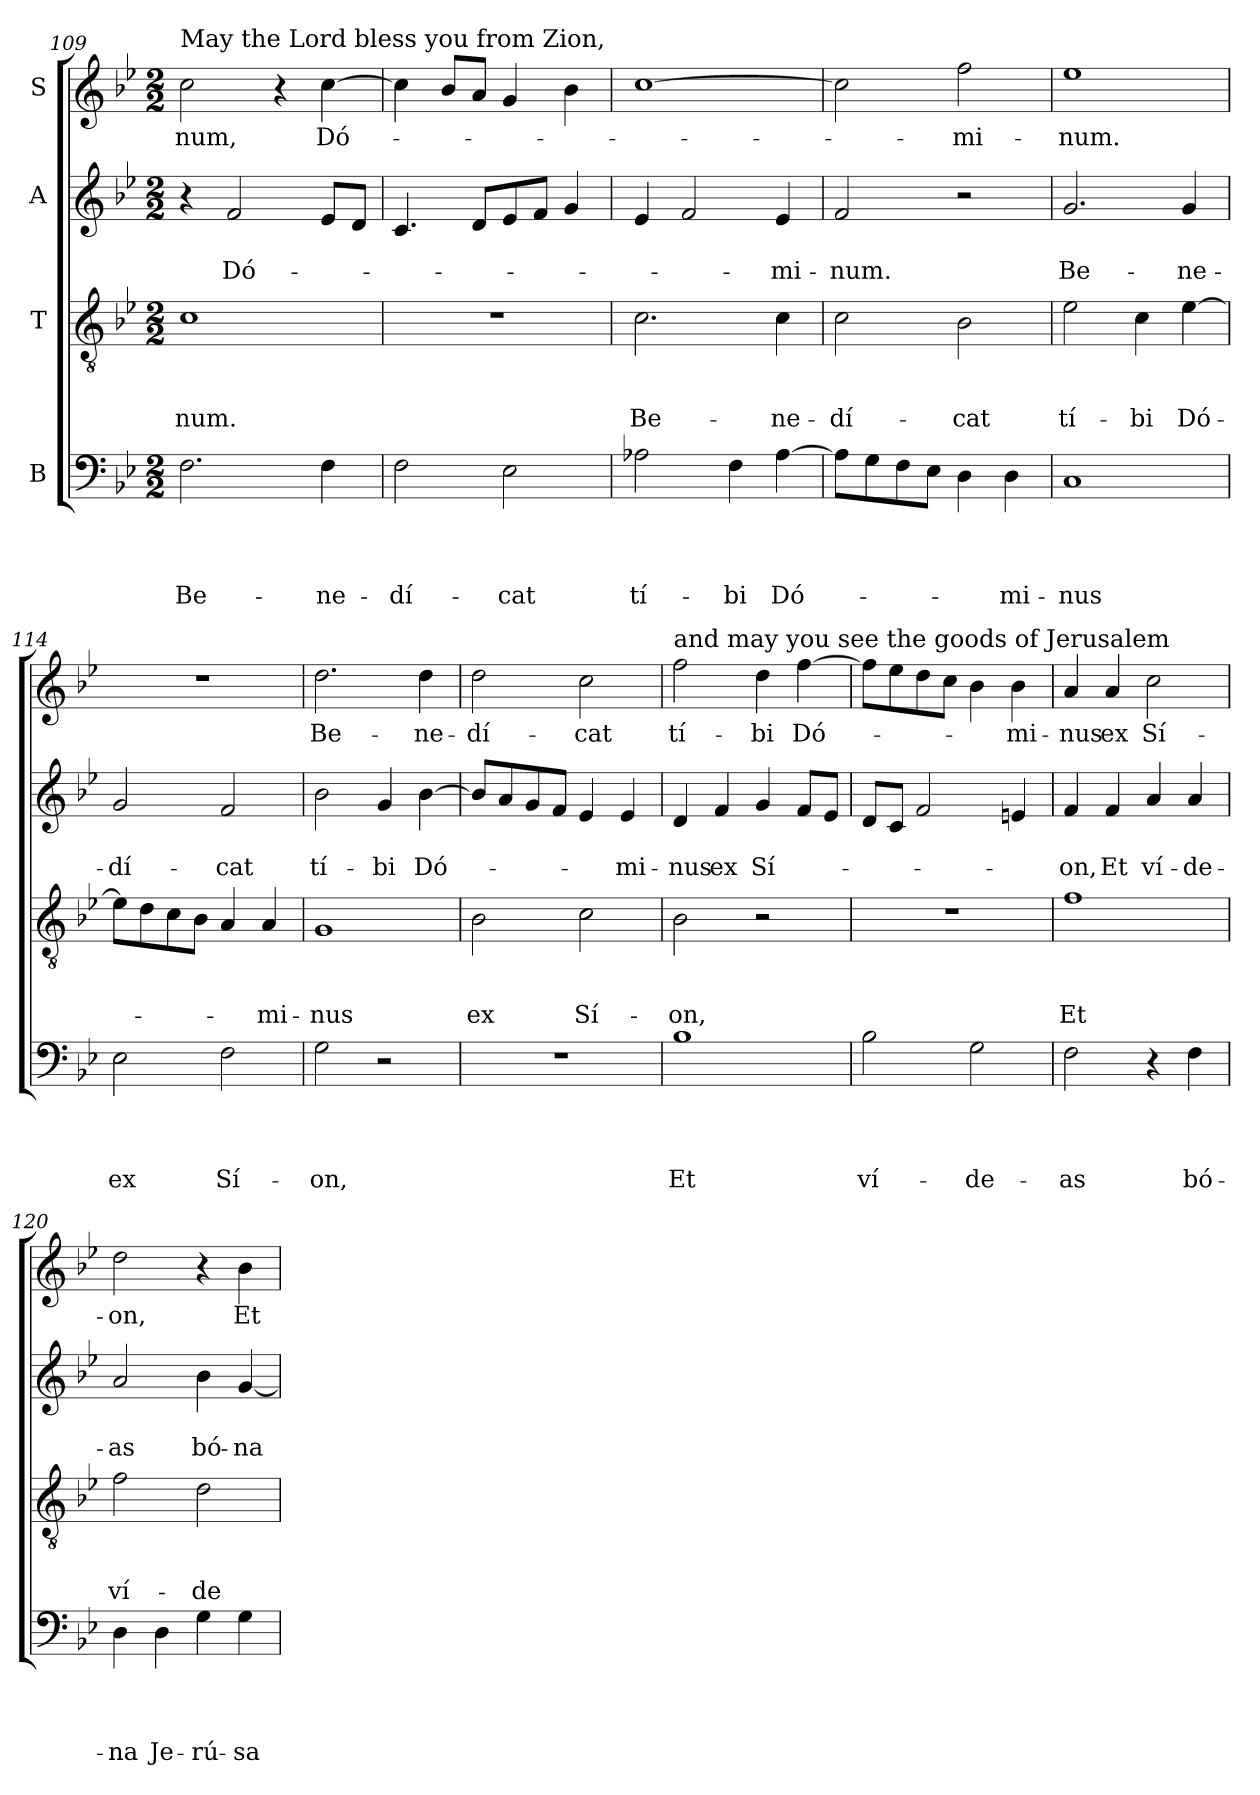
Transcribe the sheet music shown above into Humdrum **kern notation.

**kern	**text	**text	**text	**text	**kern	**text	**text	**text	**kern	**text	**text	**kern	**text
*part4	*part4	*part4	*part4	*part4	*part3	*part3	*part3	*part3	*part2	*part2	*part2	*part1	*part1
*staff4	*staff4	*staff4	*staff4	*staff4	*staff3	*staff3	*staff3	*staff3	*staff2	*staff2	*staff2	*staff1	*staff1
*I"B	*	*	*	*	*I"T	*	*	*	*I"A	*	*	*I"S	*
*clefF4	*	*	*	*	*clefGv2	*	*	*	*clefG2	*	*	*clefG2	*
*k[b-e-]	*	*	*	*	*k[b-e-]	*	*	*	*k[b-e-]	*	*	*k[b-e-]	*
*B-:	*	*	*	*	*B-:	*	*	*	*B-:	*	*	*B-:	*
*M2/2	*	*	*	*	*M2/2	*	*	*	*M2/2	*	*	*M2/2	*
=109	=109	=109	=109	=109	=109	=109	=109	=109	=109	=109	=109	=109	=109
!	!	!	!	!	!	!	!	!	!	!	!	!LO:TX:a:t=May the Lord bless you from Zion,	!
!	!	!	!	!LO:LY:b	!	!	!	!LO:LY:b	!	!	!	!	!LO:LY:b
2.F\	.	.	.	Be-	1c	.	.	-num.	4r	.	.	2cc\	-num,
!	!	!	!	!	!	!	!	!	!	!	!LO:LY:b	!	!
.	.	.	.	.	.	.	.	.	2f/	.	Dó-	.	.
.	.	.	.	.	.	.	.	.	.	.	.	4r	.
!	!	!	!	!LO:LY:b	!	!	!	!	!	!	!	!	!LO:LY:b
4F\	.	.	.	-ne-	.	.	.	.	8e-/L	.	.	[4cc\	Dó-
.	.	.	.	.	.	.	.	.	8d/J	.	.	.	.
=110	=110	=110	=110	=110	=110	=110	=110	=110	=110	=110	=110	=110	=110
!	!	!	!	!LO:LY:b	!	!	!	!	!	!	!	!	!
2F\	.	.	.	-dí-	1r	.	.	.	4.c/	.	.	4cc\]	.
.	.	.	.	.	.	.	.	.	.	.	.	8b-/L	.
.	.	.	.	.	.	.	.	.	8d/L	.	.	8a/J	.
!	!	!	!	!LO:LY:b	!	!	!	!	!	!	!	!	!
2E-\	.	.	.	-cat	.	.	.	.	8e-/	.	.	4g/	.
.	.	.	.	.	.	.	.	.	8f/J	.	.	.	.
.	.	.	.	.	.	.	.	.	4g/	.	.	4b-\	.
!!LO:LB:g=z
=111	=111	=111	=111	=111	=111	=111	=111	=111	=111	=111	=111	=111	=111
!	!	!	!	!LO:LY:b	!	!	!	!LO:LY:b	!	!	!	!	!
2A-i\	.	.	.	tí-	2.c\	.	.	Be-	4e-/	.	.	[1cc	.
.	.	.	.	.	.	.	.	.	2f/	.	.	.	.
!	!	!	!	!LO:LY:b	!	!	!	!	!	!	!	!	!
4F\	.	.	.	-bi	.	.	.	.	.	.	.	.	.
!	!	!	!	!LO:LY:b	!	!	!	!LO:LY:b	!	!	!LO:LY:b	!	!
[4A-i\	.	.	.	Dó-	4c\	.	.	-ne-	4e-/	.	-mi-	.	.
=112	=112	=112	=112	=112	=112	=112	=112	=112	=112	=112	=112	=112	=112
!	!	!	!	!	!	!	!	!LO:LY:b	!	!	!LO:LY:b	!	!
8A-\L]	.	.	.	.	2c\	.	.	-dí-	2f/	.	-num.	2cc\]	.
8G\	.	.	.	.	.	.	.	.	.	.	.	.	.
8F\	.	.	.	.	.	.	.	.	.	.	.	.	.
8E-\J	.	.	.	.	.	.	.	.	.	.	.	.	.
!	!	!	!	!	!	!	!	!LO:LY:b	!	!	!	!	!LO:LY:b
4D\	.	.	.	.	2B-\	.	.	-cat	2r	.	.	2ff\	-mi-
!	!	!	!	!LO:LY:b	!	!	!	!	!	!	!	!	!
4D\	.	.	.	-mi-	.	.	.	.	.	.	.	.	.
=113	=113	=113	=113	=113	=113	=113	=113	=113	=113	=113	=113	=113	=113
!	!	!	!	!LO:LY:b	!	!	!	!LO:LY:b	!	!	!LO:LY:b	!	!LO:LY:b
1C	.	.	.	-nus	2e-\	.	.	tí-	2.g/	.	Be-	1ee-	-num.
!	!	!	!	!	!	!	!	!LO:LY:b	!	!	!	!	!
.	.	.	.	.	4c\	.	.	-bi	.	.	.	.	.
!	!	!	!	!	!	!	!	!LO:LY:b	!	!	!LO:LY:b	!	!
.	.	.	.	.	[4e-\	.	.	Dó-	4g/	.	-ne-	.	.
=114	=114	=114	=114	=114	=114	=114	=114	=114	=114	=114	=114	=114	=114
!	!	!	!	!LO:LY:b	!	!	!	!	!	!	!LO:LY:b	!	!
2E-\	.	.	.	ex	8e-\L]	.	.	.	2g/	.	-dí-	1r	.
.	.	.	.	.	8d\	.	.	.	.	.	.	.	.
.	.	.	.	.	8c\	.	.	.	.	.	.	.	.
.	.	.	.	.	8B-\J	.	.	.	.	.	.	.	.
!	!	!	!	!LO:LY:b	!	!	!	!	!	!	!LO:LY:b	!	!
2F\	.	.	.	Sí-	4A/	.	.	.	2f/	.	-cat	.	.
!	!	!	!	!	!	!	!	!LO:LY:b	!	!	!	!	!
.	.	.	.	.	4A/	.	.	-mi-	.	.	.	.	.
=115	=115	=115	=115	=115	=115	=115	=115	=115	=115	=115	=115	=115	=115
!	!	!	!	!LO:LY:b	!	!	!	!LO:LY:b	!	!	!LO:LY:b	!	!LO:LY:b
2G\	.	.	.	-on,	1G	.	.	-nus	2b-\	.	tí-	2.dd\	Be-
!	!	!	!	!	!	!	!	!	!	!	!LO:LY:b	!	!
2r	.	.	.	.	.	.	.	.	4g/	.	-bi	.	.
!	!	!	!	!	!	!	!	!	!	!	!LO:LY:b	!	!LO:LY:b
.	.	.	.	.	.	.	.	.	[4b-\	.	Dó-	4dd\	-ne-
=116	=116	=116	=116	=116	=116	=116	=116	=116	=116	=116	=116	=116	=116
!	!	!	!	!	!	!	!	!LO:LY:b	!	!	!	!	!LO:LY:b
1r	.	.	.	.	2B-\	.	.	ex	8b-/L]	.	.	2dd\	-dí-
.	.	.	.	.	.	.	.	.	8a/	.	.	.	.
.	.	.	.	.	.	.	.	.	8g/	.	.	.	.
.	.	.	.	.	.	.	.	.	8f/J	.	.	.	.
!	!	!	!	!	!	!	!	!LO:LY:b	!	!	!	!	!LO:LY:b
.	.	.	.	.	2c\	.	.	Sí-	4e-/	.	.	2cc\	-cat
!	!	!	!	!	!	!	!	!	!	!	!LO:LY:b	!	!
.	.	.	.	.	.	.	.	.	4e-/	.	-mi-	.	.
!!LO:PB:g=z
=117	=117	=117	=117	=117	=117	=117	=117	=117	=117	=117	=117	=117	=117
!	!	!	!	!	!	!	!	!	!	!	!	!LO:TX:a:t=and may you see the goods of Jerusalem	!
!	!	!	!	!LO:LY:b	!	!	!	!LO:LY:b	!	!	!LO:LY:b	!	!LO:LY:b
1B-	.	.	.	Et	2B-\	.	.	-on,	4d/	.	-nus	2ff\	tí-
!	!	!	!	!	!	!	!	!	!	!	!LO:LY:b	!	!
.	.	.	.	.	.	.	.	.	4f/	.	ex	.	.
!	!	!	!	!	!	!	!	!	!	!	!LO:LY:b	!	!LO:LY:b
.	.	.	.	.	2r	.	.	.	4g/	.	Sí-	4dd\	-bi
!	!	!	!	!	!	!	!	!	!	!	!	!	!LO:LY:b
.	.	.	.	.	.	.	.	.	8f/L	.	.	[4ff\	Dó-
.	.	.	.	.	.	.	.	.	8e-/J	.	.	.	.
=118	=118	=118	=118	=118	=118	=118	=118	=118	=118	=118	=118	=118	=118
!	!	!	!	!LO:LY:b	!	!	!	!	!	!	!	!	!
2B-\	.	.	.	ví-	1r	.	.	.	8d/L	.	.	8ff\L]	.
.	.	.	.	.	.	.	.	.	8c/J	.	.	8ee-\	.
.	.	.	.	.	.	.	.	.	2f/	.	.	8dd\	.
.	.	.	.	.	.	.	.	.	.	.	.	8cc\J	.
!	!	!	!	!LO:LY:b	!	!	!	!	!	!	!	!	!
2G\	.	.	.	-de-	.	.	.	.	.	.	.	4b-\	.
!	!	!	!	!	!	!	!	!	!	!	!	!	!LO:LY:b
.	.	.	.	.	.	.	.	.	4eni/	.	.	4b-\	-mi-
=119	=119	=119	=119	=119	=119	=119	=119	=119	=119	=119	=119	=119	=119
!	!	!	!	!LO:LY:b	!	!	!	!LO:LY:b	!	!	!LO:LY:b	!	!LO:LY:b
2F\	.	.	.	-as	1f	.	.	Et	4f/	.	-on,	4a/	-nus
!	!	!	!	!	!	!	!	!	!	!	!LO:LY:b	!	!LO:LY:b
.	.	.	.	.	.	.	.	.	4f/	.	Et	4a/	ex
!	!	!	!	!	!	!	!	!	!	!	!LO:LY:b	!	!LO:LY:b
4r	.	.	.	.	.	.	.	.	4a/	.	ví-	2cc\	Sí-
!	!	!	!	!LO:LY:b	!	!	!	!	!	!	!LO:LY:b	!	!
4F\	.	.	.	bó-	.	.	.	.	4a/	.	-de-	.	.
=120	=120	=120	=120	=120	=120	=120	=120	=120	=120	=120	=120	=120	=120
!	!	!	!	!LO:LY:b	!	!	!	!LO:LY:b	!	!	!LO:LY:b	!	!LO:LY:b
4D\	.	.	.	-na	2f\	.	.	ví-	2a/	.	-as	2dd\	-on,
!	!	!	!	!LO:LY:b	!	!	!	!	!	!	!	!	!
4D\	.	.	.	Je-	.	.	.	.	.	.	.	.	.
!	!	!	!	!LO:LY:b	!	!	!	!LO:LY:b	!	!	!LO:LY:b	!	!
4G\	.	.	.	-rú-	2d\	.	.	-de-	4b-\	.	bó-	4r	.
!	!	!	!	!LO:LY:b	!	!	!	!	!	!	!LO:LY:b	!	!LO:LY:b
4G\	.	.	.	-sa-	.	.	.	.	[4g/	.	-na	4b-\	Et
=	=	=	=	=	=	=	=	=	=	=	=	=	=
*-	*-	*-	*-	*-	*-	*-	*-	*-	*-	*-	*-	*-	*-
